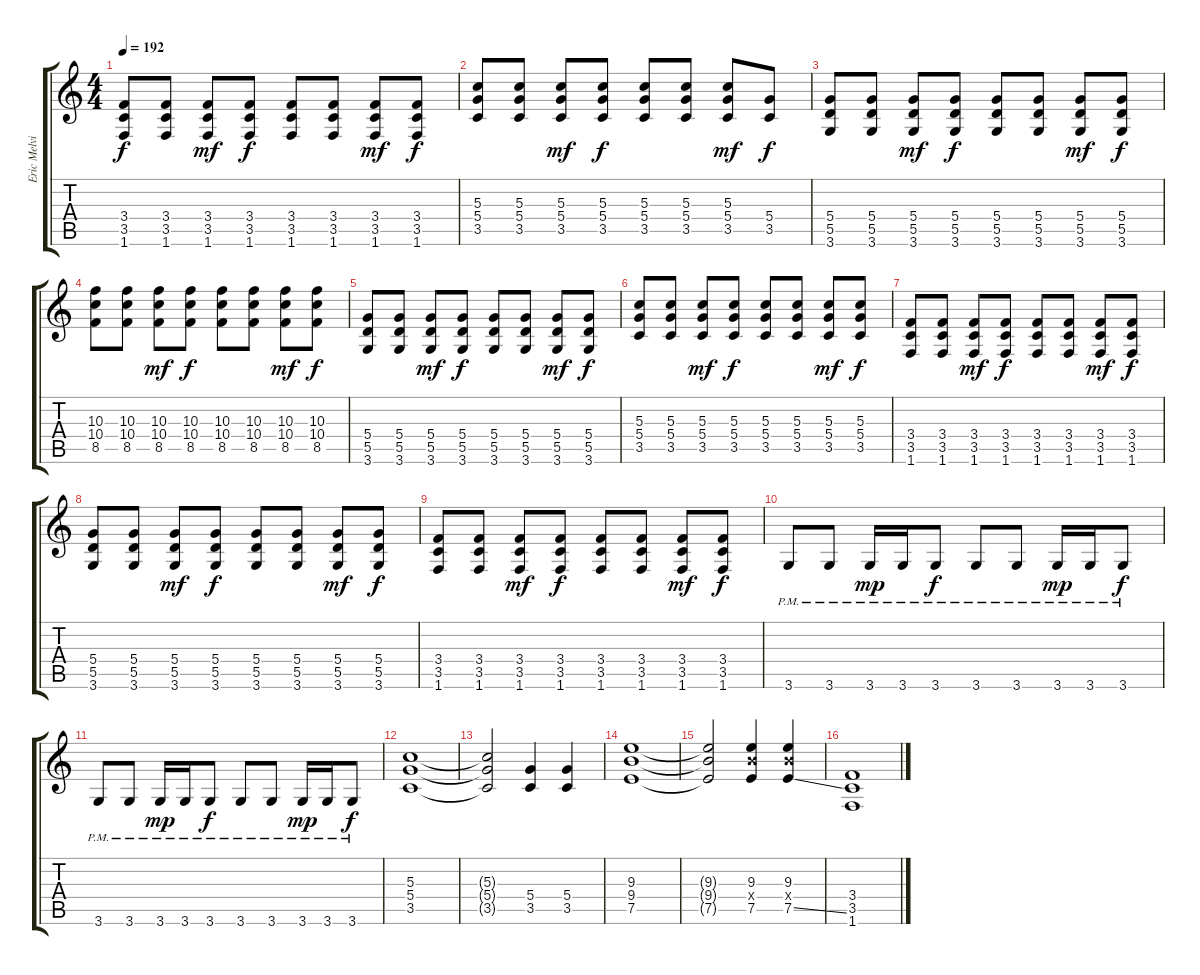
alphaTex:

\track ("Eric Melvin - Guitar" "Eric Melvi") {instrument distortionguitar}
\staff {score tabs}
\tuning (E4 B3 G3 D3 A2 E2) {hide}
\ts (4 4)
\tempo 192
\clef g2
\ks c
(3.4 3.5 1.6).8{dy f} (3.4 3.5 1.6).8 (3.4 3.5 1.6).8{dy mf} (3.4 3.5 1.6).8{dy f} (3.4 3.5 1.6).8 (3.4 3.5 1.6).8 (3.4 3.5 1.6).8{dy mf} (3.4 3.5 1.6).8{dy f} |
(5.3 5.4 3.5).8 (5.3 5.4 3.5).8 (5.3 5.4 3.5).8{dy mf} (5.3 5.4 3.5).8{dy f} (5.3 5.4 3.5).8 (5.3 5.4 3.5).8 (5.3 5.4 3.5).8{dy mf} (5.4 3.5).8{dy f} |
(5.4 5.5 3.6).8 (5.4 5.5 3.6).8 (5.4 5.5 3.6).8{dy mf} (5.4 5.5 3.6).8{dy f} (5.4 5.5 3.6).8 (5.4 5.5 3.6).8 (5.4 5.5 3.6).8{dy mf} (5.4 5.5 3.6).8{dy f} |
(10.3 10.4 8.5).8 (10.3 10.4 8.5).8 (10.3 10.4 8.5).8{dy mf} (10.3 10.4 8.5).8{dy f} (10.3 10.4 8.5).8 (10.3 10.4 8.5).8 (10.3 10.4 8.5).8{dy mf} (10.3 10.4 8.5).8{dy f} |
(5.4 5.5 3.6).8 (5.4 5.5 3.6).8 (5.4 5.5 3.6).8{dy mf} (5.4 5.5 3.6).8{dy f} (5.4 5.5 3.6).8 (5.4 5.5 3.6).8 (5.4 5.5 3.6).8{dy mf} (5.4 5.5 3.6).8{dy f} |
(5.3 5.4 3.5).8 (5.3 5.4 3.5).8 (5.3 5.4 3.5).8{dy mf} (5.3 5.4 3.5).8{dy f} (5.3 5.4 3.5).8 (5.3 5.4 3.5).8 (5.3 5.4 3.5).8{dy mf} (5.3 5.4 3.5).8{dy f} |
(3.4 3.5 1.6).8 (3.4 3.5 1.6).8 (3.4 3.5 1.6).8{dy mf} (3.4 3.5 1.6).8{dy f} (3.4 3.5 1.6).8 (3.4 3.5 1.6).8 (3.4 3.5 1.6).8{dy mf} (3.4 3.5 1.6).8{dy f} |
(5.4 5.5 3.6).8 (5.4 5.5 3.6).8 (5.4 5.5 3.6).8{dy mf} (5.4 5.5 3.6).8{dy f} (5.4 5.5 3.6).8 (5.4 5.5 3.6).8 (5.4 5.5 3.6).8{dy mf} (5.4 5.5 3.6).8{dy f} |
(3.4 3.5 1.6).8 (3.4 3.5 1.6).8 (3.4 3.5 1.6).8{dy mf} (3.4 3.5 1.6).8{dy f} (3.4 3.5 1.6).8 (3.4 3.5 1.6).8 (3.4 3.5 1.6).8{dy mf} (3.4 3.5 1.6).8{dy f} |
3.6{pm}.8 3.6{pm}.8 3.6{pm}.16{dy mp} 3.6{pm}.16 3.6{pm}.8{dy f} 3.6{pm}.8 3.6{pm}.8 3.6{pm}.16{dy mp} 3.6{pm}.16 3.6{pm}.8{dy f} |
3.6{pm}.8 3.6{pm}.8 3.6{pm}.16{dy mp} 3.6{pm}.16 3.6{pm}.8{dy f} 3.6{pm}.8 3.6{pm}.8 3.6{pm}.16{dy mp} 3.6{pm}.16 3.6{pm}.8{dy f} |
(5.3 5.4 3.5).1 |
(5.3{t} 5.4{t} 3.5{t}).2 (5.4 3.5).4 (5.4 3.5).4 |
(9.3 9.4 7.5).1 |
(9.3{t} 9.4{t} 7.5{t}).2 (9.3 9.4{x} 7.5).4 (9.3 9.4{x} 7.5{ss}).4 |
(3.4 3.5 1.6).1
